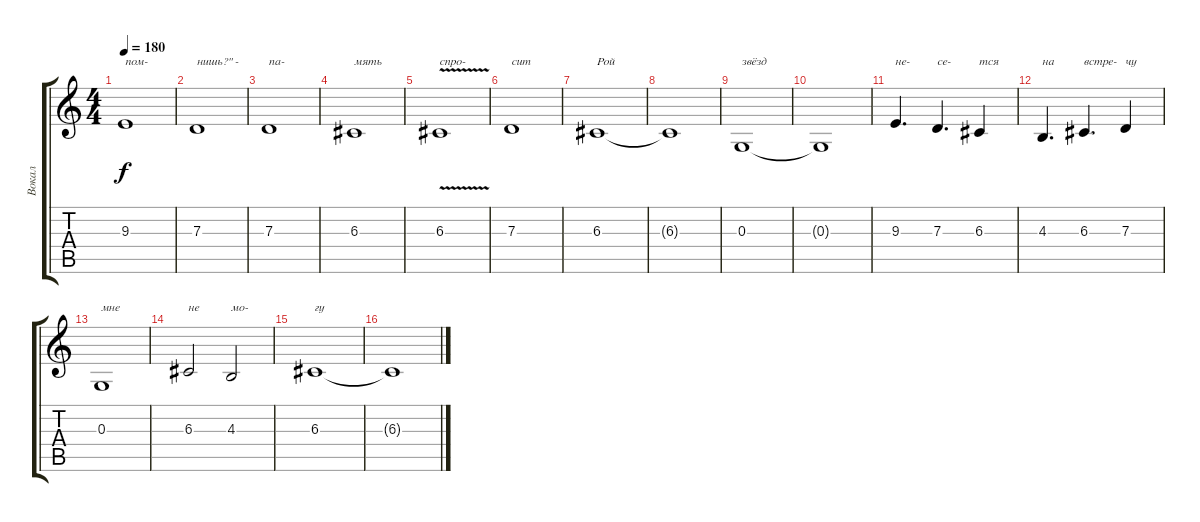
\track ("Вокал" "Вокал") {instrument altosax}
\staff {score tabs}
\tuning (E4 B3 G3 D3 A2 E2) {hide}
\ts (4 4)
\tempo 180
\clef g2
\ks c
9.3.1{txt "пом-" dy f} |
7.3.1{txt "нишь?\" - "} |
7.3.1{txt "па-"} |
6.3.1{txt "мять"} |
6.3{v}.1{txt "спро-"} |
7.3.1{txt "сит"} |
6.3.1{txt "Рой"} |
6.3{t}.1 |
0.3.1{txt "звёзд"} |
0.3{t}.1 |
9.3.4{d txt "не-"} 7.3.4{d txt "се-"} 6.3.4{txt "тся"} |
4.3.4{d txt "на"} 6.3.4{d txt "встре-"} 7.3.4{txt "чу"} |
0.3.1{txt "мне"} |
6.3.2{txt "не"} 4.3.2{txt "мо-"} |
6.3.1{txt "гу"} |
6.3{t}.1
